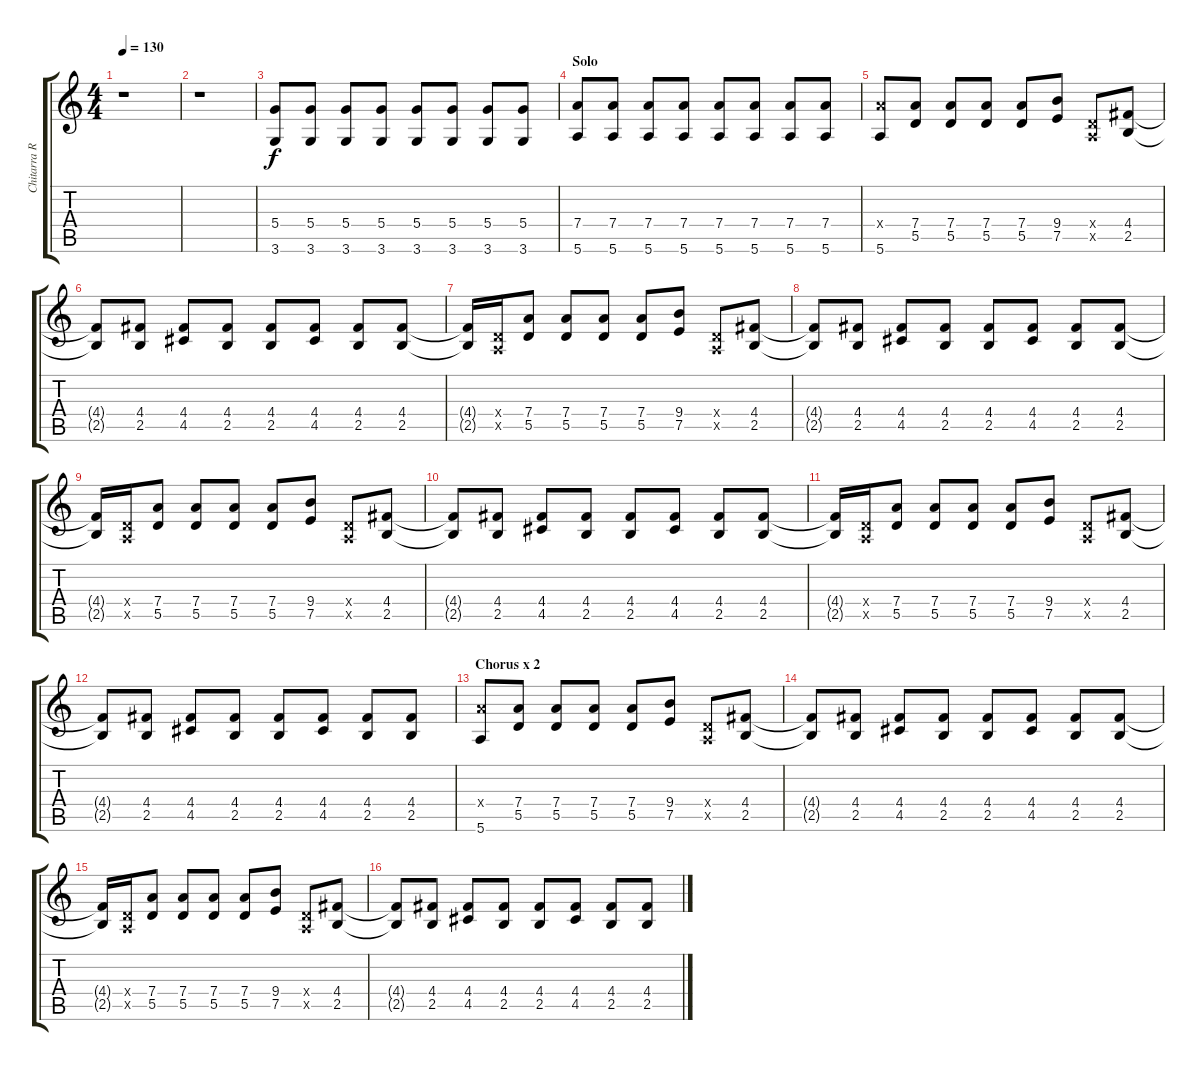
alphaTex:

\track ("Chitarra Ritmica" "Chitarra R") {instrument distortionguitar}
\staff {score tabs}
\tuning (E4 B3 G3 D3 A2 E2) {hide}
\ts (4 4)
\tempo 130
\clef g2
\ks c
r.1{dy f} |
r.1 |
(5.4 3.6).8{volume 14 instrument overdrivenguitar} (5.4 3.6).8 (5.4 3.6).8 (5.4 3.6).8 (5.4 3.6).8 (5.4 3.6).8 (5.4 3.6).8 (5.4 3.6).8 |
\section ("" "Solo")
(7.4 5.6).8 (7.4 5.6).8 (7.4 5.6).8 (7.4 5.6).8 (7.4 5.6).8 (7.4 5.6).8 (7.4 5.6).8 (7.4 5.6).8 |
(7.4{x} 5.6).8{instrument distortionguitar} (7.4 5.5).8 (7.4 5.5).8 (7.4 5.5).8 (7.4 5.5).8 (9.4 7.5).8 (0.4{x} 0.5{x}).8 (4.4 2.5).8 |
(4.4{t} 2.5{t}).8 (4.4 2.5).8 (4.4 4.5).8 (4.4 2.5).8 (4.4 2.5).8 (4.4 4.5).8 (4.4 2.5).8 (4.4 2.5).8 |
(4.4{t} 2.5{t}).16 (0.4{x} 0.5{x}).16 (7.4 5.5).8 (7.4 5.5).8 (7.4 5.5).8 (7.4 5.5).8 (9.4 7.5).8 (0.4{x} 0.5{x}).8 (4.4 2.5).8 |
(4.4{t} 2.5{t}).8 (4.4 2.5).8 (4.4 4.5).8 (4.4 2.5).8 (4.4 2.5).8 (4.4 4.5).8 (4.4 2.5).8 (4.4 2.5).8 |
(4.4{t} 2.5{t}).16 (0.4{x} 0.5{x}).16 (7.4 5.5).8 (7.4 5.5).8 (7.4 5.5).8 (7.4 5.5).8 (9.4 7.5).8 (0.4{x} 0.5{x}).8 (4.4 2.5).8 |
(4.4{t} 2.5{t}).8 (4.4 2.5).8 (4.4 4.5).8 (4.4 2.5).8 (4.4 2.5).8 (4.4 4.5).8 (4.4 2.5).8 (4.4 2.5).8 |
(4.4{t} 2.5{t}).16 (0.4{x} 0.5{x}).16 (7.4 5.5).8 (7.4 5.5).8 (7.4 5.5).8 (7.4 5.5).8 (9.4 7.5).8 (0.4{x} 0.5{x}).8 (4.4 2.5).8 |
(4.4{t} 2.5{t}).8 (4.4 2.5).8 (4.4 4.5).8 (4.4 2.5).8 (4.4 2.5).8 (4.4 4.5).8 (4.4 2.5).8 (4.4 2.5).8 |
\section ("" "Chorus x 2")
(7.4{x} 5.6).8 (7.4 5.5).8 (7.4 5.5).8 (7.4 5.5).8 (7.4 5.5).8 (9.4 7.5).8 (0.4{x} 0.5{x}).8 (4.4 2.5).8 |
(4.4{t} 2.5{t}).8 (4.4 2.5).8 (4.4 4.5).8 (4.4 2.5).8 (4.4 2.5).8 (4.4 4.5).8 (4.4 2.5).8 (4.4 2.5).8 |
(4.4{t} 2.5{t}).16 (0.4{x} 0.5{x}).16 (7.4 5.5).8 (7.4 5.5).8 (7.4 5.5).8 (7.4 5.5).8 (9.4 7.5).8 (0.4{x} 0.5{x}).8 (4.4 2.5).8 |
(4.4{t} 2.5{t}).8 (4.4 2.5).8 (4.4 4.5).8 (4.4 2.5).8 (4.4 2.5).8 (4.4 4.5).8 (4.4 2.5).8 (4.4 2.5).8
